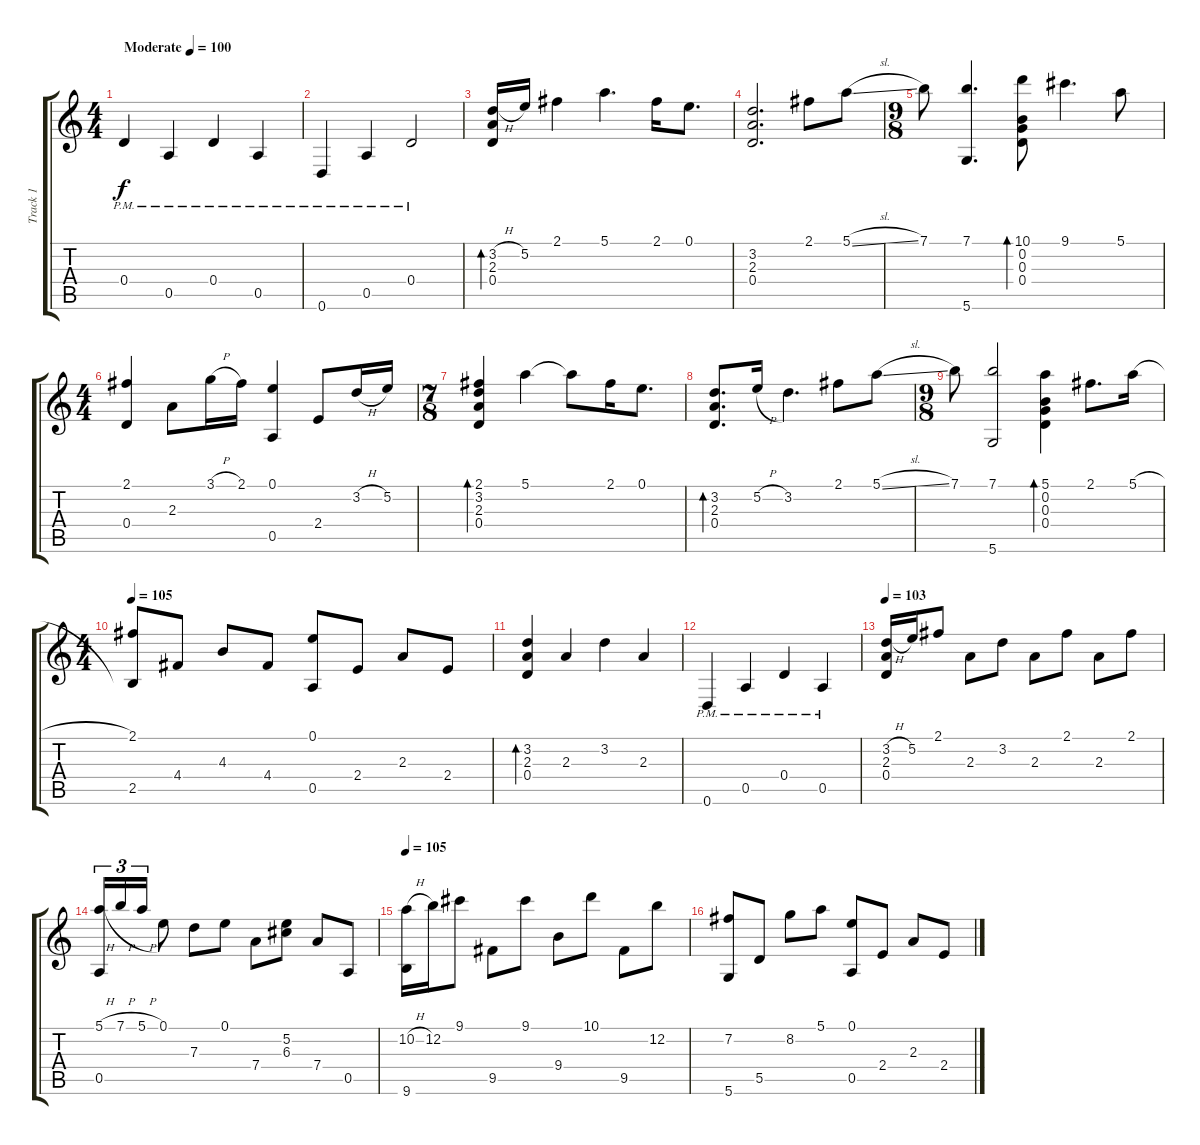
\track ("Track 1" "Track 1") {instrument acousticguitarnylon}
\staff {score tabs}
\tuning (E4 B3 G3 D3 A2 D2) {hide}
\ts (4 4)
\tempo (100 "Moderate")
\clef g2
\ks c
0.4{pm}.4{dy f instrument acousticguitarnylon} 0.5{pm}.4 0.4{pm}.4 0.5{pm}.4 |
0.6{pm}.4 0.5{pm}.4 0.4{pm}.2 |
(3.2{h} 2.3 0.4).16{bd 60} 5.2.16 2.1.4 5.1.4{d} 2.1.16 0.1.8{d} |
(3.2 2.3 0.4).2{d} 2.1.8 5.1{sl}.8 |
\ts (9 8)
7.1.8 (7.1 5.6).4{d} (10.1 0.2 0.3 0.4).8{bd 60} 9.1.4{d} 5.1.8 |
\ts (4 4)
(2.1 0.4).4 2.3.8 3.1{h}.16 2.1.16 (0.1 0.5).4 2.4.8 3.2{h}.16 5.2.16 |
\ts (7 8)
(2.1 3.2 2.3 0.4).4{bd 60} 5.1.4 5.1{t}.8 2.1.16 0.1.8{d} |
(3.2 2.3 0.4).8{d bd 60} 5.2{h}.16 3.2.4{d} 2.1.8 5.1{sl}.8 |
\ts (9 8)
7.1.8 (7.1 5.6).2 (5.1 0.2 0.3 0.4).4{bd 60} 2.1.8{d} 5.1{h}.16 |
\ts (4 4)
\tempo 105
(2.1 2.5).8 4.4.8 4.3.8 4.4.8 (0.1 0.5).8 2.4.8 2.3.8 2.4.8 |
(3.2 2.3 0.4).4{bd 60} 2.3.4 3.2.4 2.3.4 |
0.6{pm}.4 0.5{pm}.4 0.4{pm}.4 0.5{pm}.4 |
\tempo 103
(3.2{h} 2.3 0.4).16 5.2.16 2.1.8 2.3.8 3.2.8 2.3.8 2.1.8 2.3.8 2.1.8 |
(5.1{h} 0.5).16{tu (3 2)} 7.1{h}.16{tu (3 2)} 5.1{h}.16{tu (3 2)} 0.1.8 7.3.8 0.1.8 7.4.8 (5.2 6.3).8 7.4.8 0.5.8 |
\tempo 105
(10.2{h} 9.6).16 12.2.16 9.1.8 9.5.8 9.1.8 9.4.8 10.1.8 9.5.8 12.2.8 |
(7.2 5.6).8 5.5.8 8.2.8 5.1.8 (0.1 0.5).8 2.4.8 2.3.8 2.4.8
